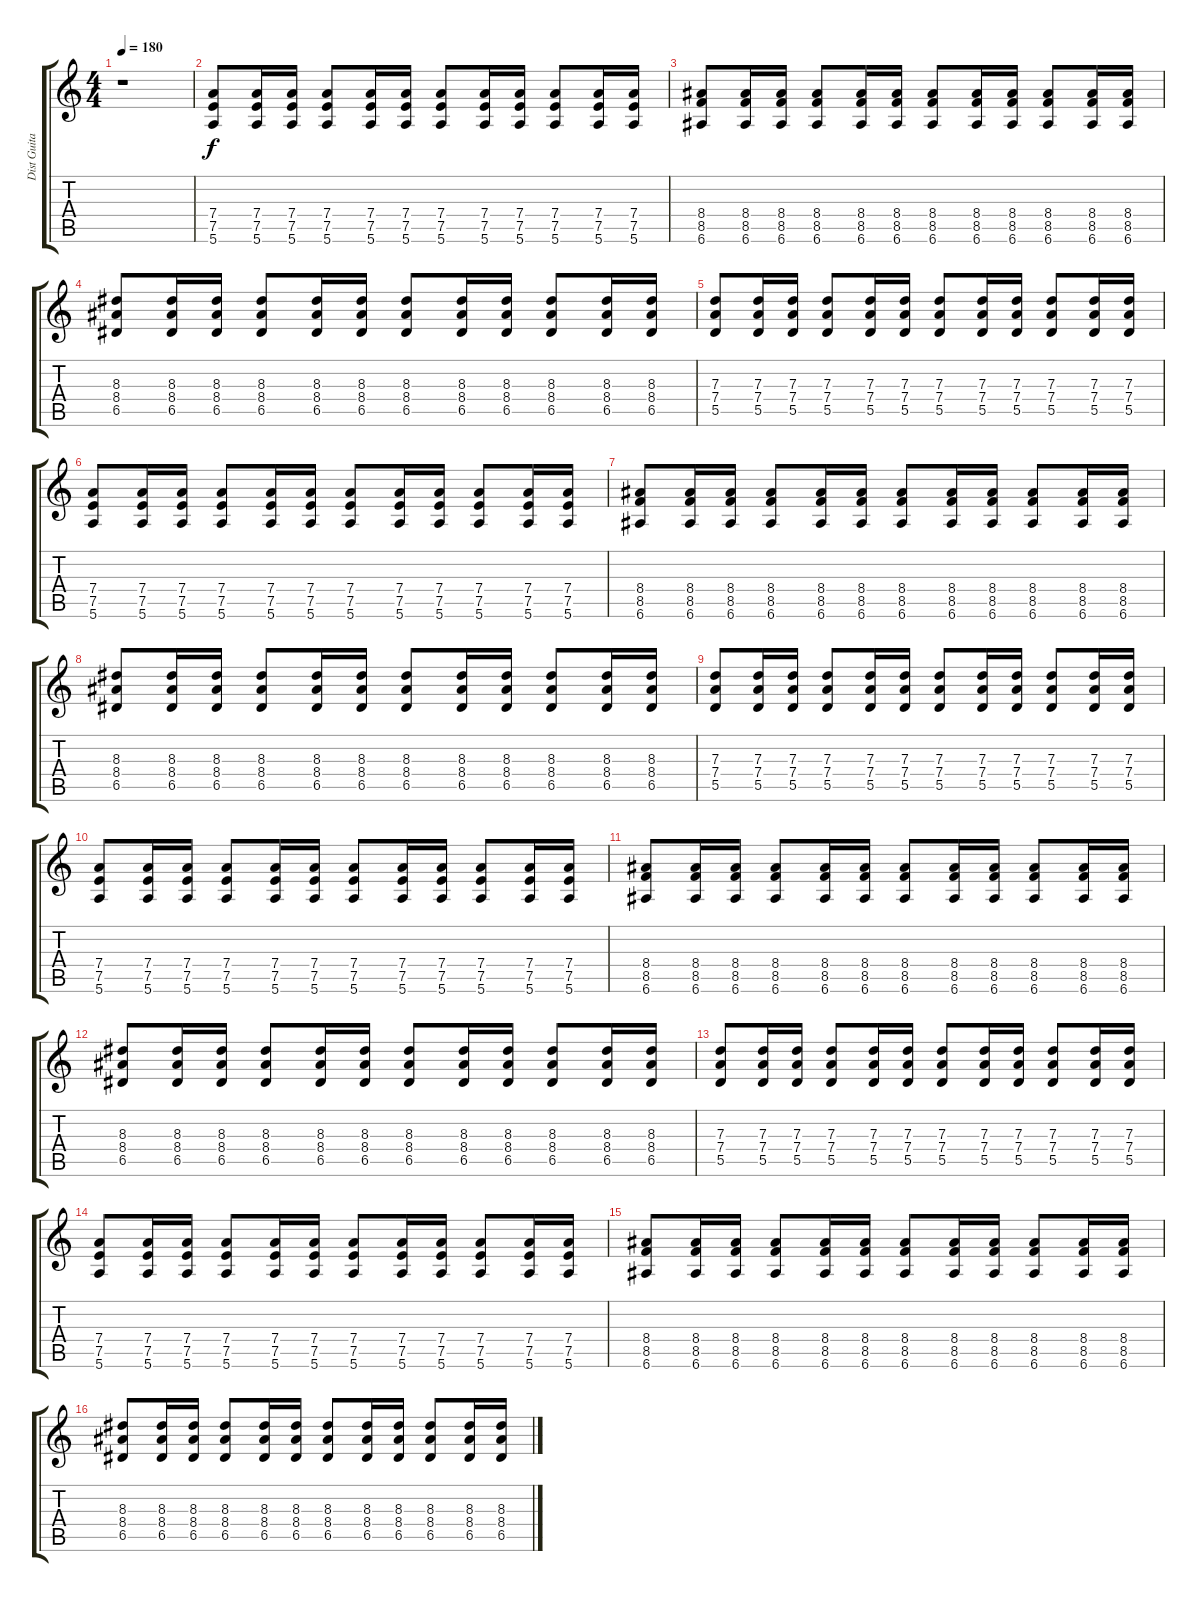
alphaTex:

\track ("Dist Guitar" "Dist Guita") {instrument distortionguitar}
\staff {score tabs}
\tuning (E4 B3 G3 D3 A2 E2) {hide}
\ts (4 4)
\tempo 180
\clef g2
\ks c
r.1{dy f} |
(7.4 7.5 5.6).8 (7.4 7.5 5.6).16 (7.4 7.5 5.6).16 (7.4 7.5 5.6).8 (7.4 7.5 5.6).16 (7.4 7.5 5.6).16 (7.4 7.5 5.6).8 (7.4 7.5 5.6).16 (7.4 7.5 5.6).16 (7.4 7.5 5.6).8 (7.4 7.5 5.6).16 (7.4 7.5 5.6).16 |
(8.4 8.5 6.6).8 (8.4 8.5 6.6).16 (8.4 8.5 6.6).16 (8.4 8.5 6.6).8 (8.4 8.5 6.6).16 (8.4 8.5 6.6).16 (8.4 8.5 6.6).8 (8.4 8.5 6.6).16 (8.4 8.5 6.6).16 (8.4 8.5 6.6).8 (8.4 8.5 6.6).16 (8.4 8.5 6.6).16 |
(8.3 8.4 6.5).8 (8.3 8.4 6.5).16 (8.3 8.4 6.5).16 (8.3 8.4 6.5).8 (8.3 8.4 6.5).16 (8.3 8.4 6.5).16 (8.3 8.4 6.5).8 (8.3 8.4 6.5).16 (8.3 8.4 6.5).16 (8.3 8.4 6.5).8 (8.3 8.4 6.5).16 (8.3 8.4 6.5).16 |
(7.3 7.4 5.5).8 (7.3 7.4 5.5).16 (7.3 7.4 5.5).16 (7.3 7.4 5.5).8 (7.3 7.4 5.5).16 (7.3 7.4 5.5).16 (7.3 7.4 5.5).8 (7.3 7.4 5.5).16 (7.3 7.4 5.5).16 (7.3 7.4 5.5).8 (7.3 7.4 5.5).16 (7.3 7.4 5.5).16 |
(7.4 7.5 5.6).8 (7.4 7.5 5.6).16 (7.4 7.5 5.6).16 (7.4 7.5 5.6).8 (7.4 7.5 5.6).16 (7.4 7.5 5.6).16 (7.4 7.5 5.6).8 (7.4 7.5 5.6).16 (7.4 7.5 5.6).16 (7.4 7.5 5.6).8 (7.4 7.5 5.6).16 (7.4 7.5 5.6).16 |
(8.4 8.5 6.6).8 (8.4 8.5 6.6).16 (8.4 8.5 6.6).16 (8.4 8.5 6.6).8 (8.4 8.5 6.6).16 (8.4 8.5 6.6).16 (8.4 8.5 6.6).8 (8.4 8.5 6.6).16 (8.4 8.5 6.6).16 (8.4 8.5 6.6).8 (8.4 8.5 6.6).16 (8.4 8.5 6.6).16 |
(8.3 8.4 6.5).8 (8.3 8.4 6.5).16 (8.3 8.4 6.5).16 (8.3 8.4 6.5).8 (8.3 8.4 6.5).16 (8.3 8.4 6.5).16 (8.3 8.4 6.5).8 (8.3 8.4 6.5).16 (8.3 8.4 6.5).16 (8.3 8.4 6.5).8 (8.3 8.4 6.5).16 (8.3 8.4 6.5).16 |
(7.3 7.4 5.5).8 (7.3 7.4 5.5).16 (7.3 7.4 5.5).16 (7.3 7.4 5.5).8 (7.3 7.4 5.5).16 (7.3 7.4 5.5).16 (7.3 7.4 5.5).8 (7.3 7.4 5.5).16 (7.3 7.4 5.5).16 (7.3 7.4 5.5).8 (7.3 7.4 5.5).16 (7.3 7.4 5.5).16 |
(7.4 7.5 5.6).8 (7.4 7.5 5.6).16 (7.4 7.5 5.6).16 (7.4 7.5 5.6).8 (7.4 7.5 5.6).16 (7.4 7.5 5.6).16 (7.4 7.5 5.6).8 (7.4 7.5 5.6).16 (7.4 7.5 5.6).16 (7.4 7.5 5.6).8 (7.4 7.5 5.6).16 (7.4 7.5 5.6).16 |
(8.4 8.5 6.6).8 (8.4 8.5 6.6).16 (8.4 8.5 6.6).16 (8.4 8.5 6.6).8 (8.4 8.5 6.6).16 (8.4 8.5 6.6).16 (8.4 8.5 6.6).8 (8.4 8.5 6.6).16 (8.4 8.5 6.6).16 (8.4 8.5 6.6).8 (8.4 8.5 6.6).16 (8.4 8.5 6.6).16 |
(8.3 8.4 6.5).8 (8.3 8.4 6.5).16 (8.3 8.4 6.5).16 (8.3 8.4 6.5).8 (8.3 8.4 6.5).16 (8.3 8.4 6.5).16 (8.3 8.4 6.5).8 (8.3 8.4 6.5).16 (8.3 8.4 6.5).16 (8.3 8.4 6.5).8 (8.3 8.4 6.5).16 (8.3 8.4 6.5).16 |
(7.3 7.4 5.5).8 (7.3 7.4 5.5).16 (7.3 7.4 5.5).16 (7.3 7.4 5.5).8 (7.3 7.4 5.5).16 (7.3 7.4 5.5).16 (7.3 7.4 5.5).8 (7.3 7.4 5.5).16 (7.3 7.4 5.5).16 (7.3 7.4 5.5).8 (7.3 7.4 5.5).16 (7.3 7.4 5.5).16 |
(7.4 7.5 5.6).8 (7.4 7.5 5.6).16 (7.4 7.5 5.6).16 (7.4 7.5 5.6).8 (7.4 7.5 5.6).16 (7.4 7.5 5.6).16 (7.4 7.5 5.6).8 (7.4 7.5 5.6).16 (7.4 7.5 5.6).16 (7.4 7.5 5.6).8 (7.4 7.5 5.6).16 (7.4 7.5 5.6).16 |
(8.4 8.5 6.6).8 (8.4 8.5 6.6).16 (8.4 8.5 6.6).16 (8.4 8.5 6.6).8 (8.4 8.5 6.6).16 (8.4 8.5 6.6).16 (8.4 8.5 6.6).8 (8.4 8.5 6.6).16 (8.4 8.5 6.6).16 (8.4 8.5 6.6).8 (8.4 8.5 6.6).16 (8.4 8.5 6.6).16 |
(8.3 8.4 6.5).8 (8.3 8.4 6.5).16 (8.3 8.4 6.5).16 (8.3 8.4 6.5).8 (8.3 8.4 6.5).16 (8.3 8.4 6.5).16 (8.3 8.4 6.5).8 (8.3 8.4 6.5).16 (8.3 8.4 6.5).16 (8.3 8.4 6.5).8 (8.3 8.4 6.5).16 (8.3 8.4 6.5).16
